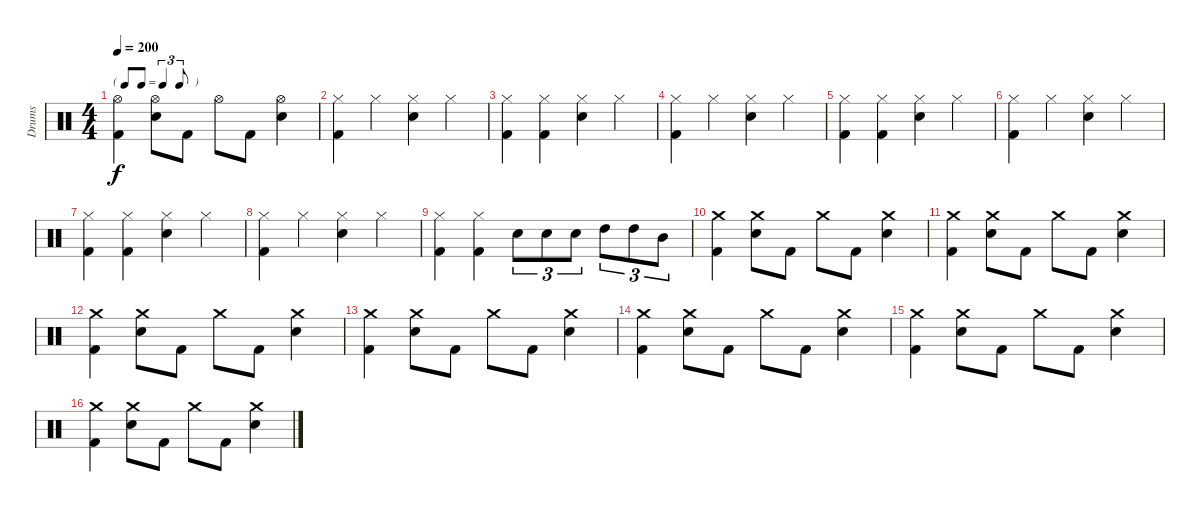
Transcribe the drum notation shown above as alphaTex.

\track ("Drums" "Drums") {instrument percussion}
\staff {score}
\articulation defaults
\ts (4 4)
\tf triplet8th
\tempo 200
\clef neutral
\ks c
("Hi-Hat (open)" "Kick (hit) 2").4{dy f} ("Hi-Hat (open)" "Electric Snare (hit)").8 "Kick (hit) 2".8 "Hi-Hat (open)".8 "Kick (hit) 2".8 ("Hi-Hat (open)" "Electric Snare (hit)").4 |
("Hi-Hat (closed)" "Kick (hit) 2").4 "Hi-Hat (closed)".4 ("Hi-Hat (closed)" "Electric Snare (hit)").4 "Hi-Hat (closed)".4 |
("Hi-Hat (closed)" "Kick (hit) 2").4 ("Hi-Hat (closed)" "Kick (hit) 2").4 ("Hi-Hat (closed)" "Electric Snare (hit)").4 "Hi-Hat (closed)".4 |
("Hi-Hat (closed)" "Kick (hit) 2").4 "Hi-Hat (closed)".4 ("Hi-Hat (closed)" "Electric Snare (hit)").4 "Hi-Hat (closed)".4 |
("Hi-Hat (closed)" "Kick (hit) 2").4 ("Hi-Hat (closed)" "Kick (hit) 2").4 ("Hi-Hat (closed)" "Electric Snare (hit)").4 "Hi-Hat (closed)".4 |
("Hi-Hat (closed)" "Kick (hit) 2").4 "Hi-Hat (closed)".4 ("Hi-Hat (closed)" "Electric Snare (hit)").4 "Hi-Hat (closed)".4 |
("Hi-Hat (closed)" "Kick (hit) 2").4 ("Hi-Hat (closed)" "Kick (hit) 2").4 ("Hi-Hat (closed)" "Electric Snare (hit)").4 "Hi-Hat (closed)".4 |
("Hi-Hat (closed)" "Kick (hit) 2").4 "Hi-Hat (closed)".4 ("Hi-Hat (closed)" "Electric Snare (hit)").4 "Hi-Hat (closed)".4 |
("Hi-Hat (closed)" "Kick (hit) 2").4 ("Hi-Hat (closed)" "Kick (hit) 2").4 "Electric Snare (hit)".8{tu (3 2)} "Electric Snare (hit)".8{tu (3 2)} "Electric Snare (hit)".8{tu (3 2)} "High Tom (hit)".8{tu (3 2)} "High Tom (hit)".8{tu (3 2)} "Mid Tom (hit)".8{tu (3 2)} |
("Crash medium (hit)" "Kick (hit) 2").4 ("Crash medium (hit)" "Electric Snare (hit)").8 "Kick (hit) 2".8 "Crash medium (hit)".8 "Kick (hit) 2".8 ("Crash medium (hit)" "Electric Snare (hit)").4 |
("Crash medium (hit)" "Kick (hit) 2").4 ("Crash medium (hit)" "Electric Snare (hit)").8 "Kick (hit) 2".8 "Crash medium (hit)".8 "Kick (hit) 2".8 ("Crash medium (hit)" "Electric Snare (hit)").4 |
("Crash medium (hit)" "Kick (hit) 2").4 ("Crash medium (hit)" "Electric Snare (hit)").8 "Kick (hit) 2".8 "Crash medium (hit)".8 "Kick (hit) 2".8 ("Crash medium (hit)" "Electric Snare (hit)").4 |
("Crash medium (hit)" "Kick (hit) 2").4 ("Crash medium (hit)" "Electric Snare (hit)").8 "Kick (hit) 2".8 "Crash medium (hit)".8 "Kick (hit) 2".8 ("Crash medium (hit)" "Electric Snare (hit)").4 |
("Crash medium (hit)" "Kick (hit) 2").4 ("Crash medium (hit)" "Electric Snare (hit)").8 "Kick (hit) 2".8 "Crash medium (hit)".8 "Kick (hit) 2".8 ("Crash medium (hit)" "Electric Snare (hit)").4 |
("Crash medium (hit)" "Kick (hit) 2").4 ("Crash medium (hit)" "Electric Snare (hit)").8 "Kick (hit) 2".8 "Crash medium (hit)".8 "Kick (hit) 2".8 ("Crash medium (hit)" "Electric Snare (hit)").4 |
("Crash medium (hit)" "Kick (hit) 2").4 ("Crash medium (hit)" "Electric Snare (hit)").8 "Kick (hit) 2".8 "Crash medium (hit)".8 "Kick (hit) 2".8 ("Crash medium (hit)" "Electric Snare (hit)").4
